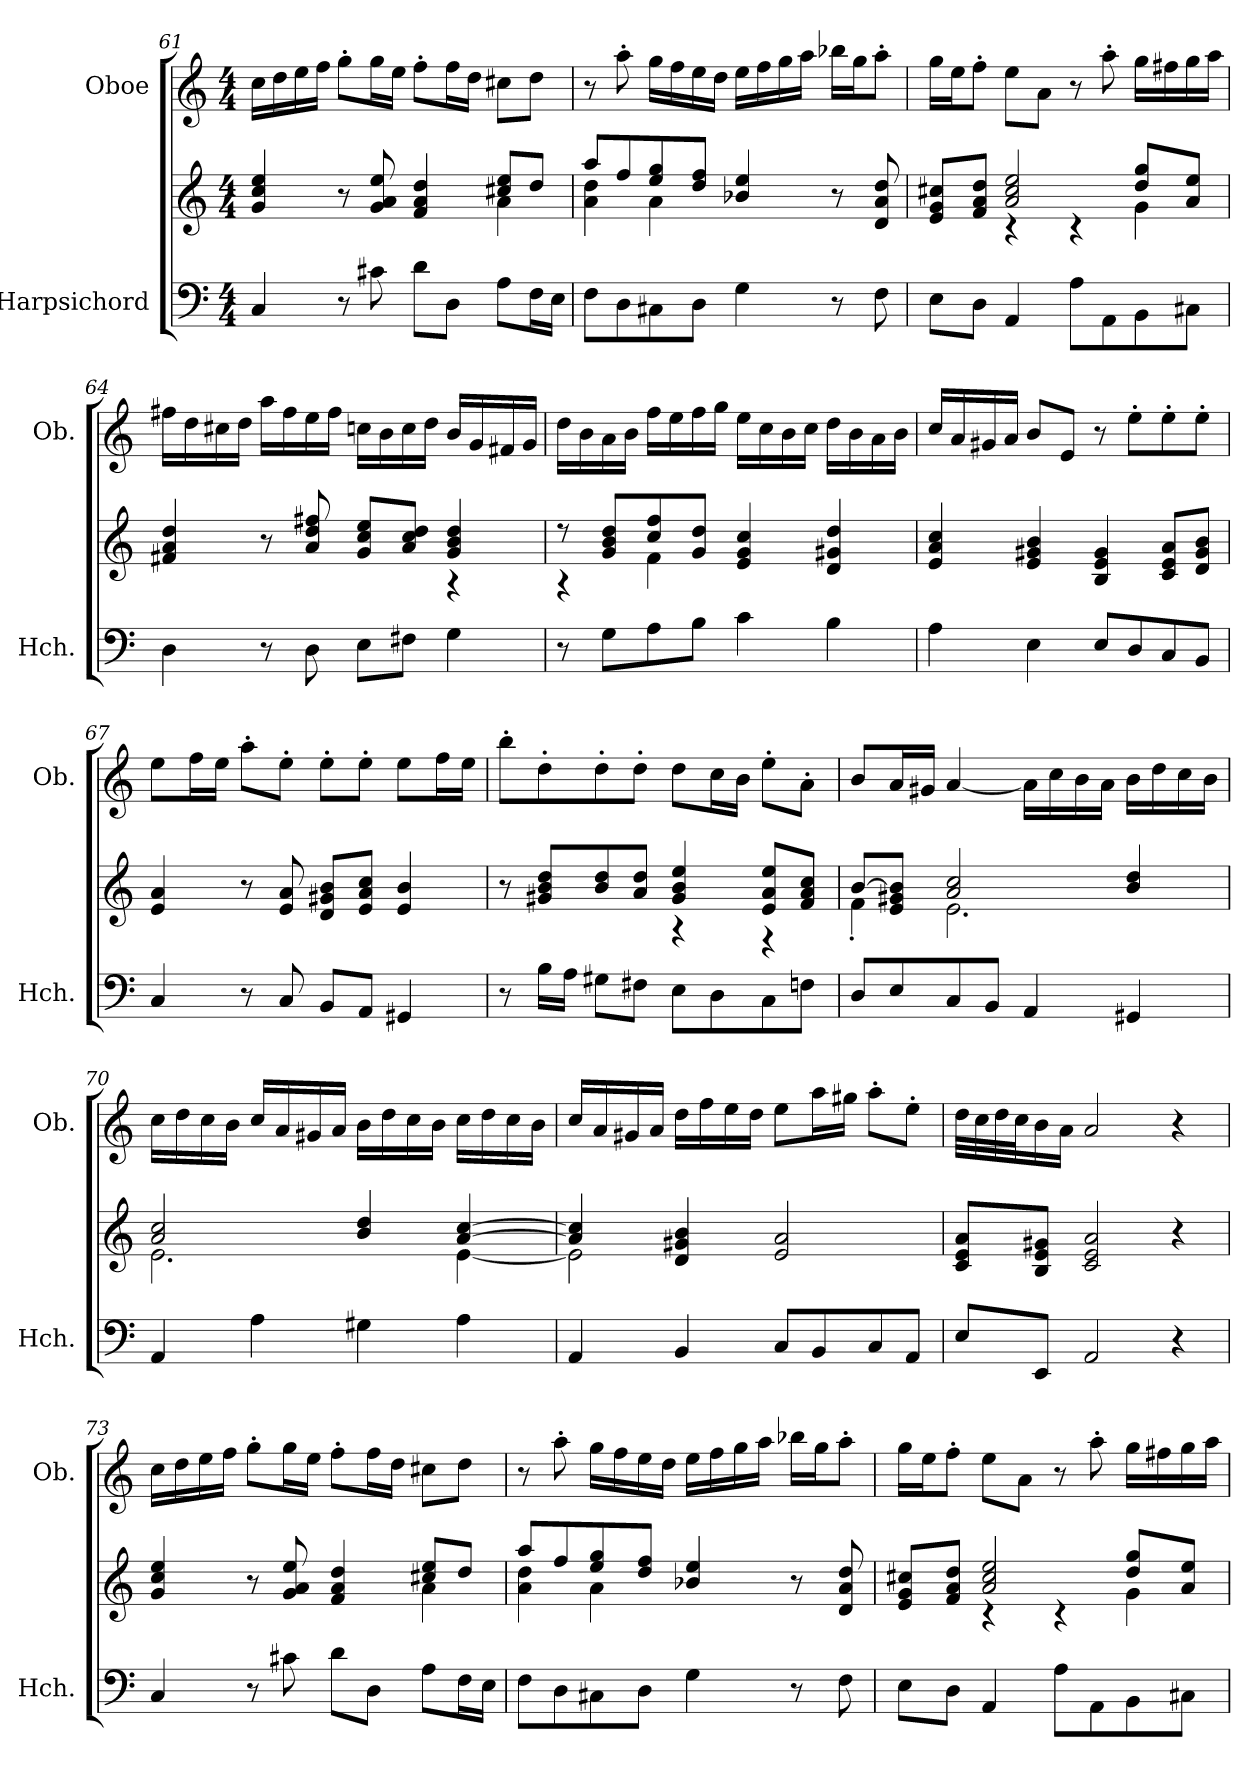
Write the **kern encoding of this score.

**kern	**kern	**kern
*part2	*part2	*part1
*staff3	*staff2	*staff1
*I"Harpsichord	*	*I"Oboe
*I'Hch.	*	*I'Ob.
!!LO:LB:g=z
*clefF4	*clefG2	*clefG2
*k[]	*k[]	*k[]
*M4/4	*M4/4	*M4/4
=61	=61	=61
*	*^	*
4C/	4g/ 4cc/ 4ee/	2.ryy	16cc\LL
.	.	.	16dd\
.	.	.	16ee\
.	.	.	16ff\JJ
8r	8r	.	8gg'\L
8c#X\	8g/ 8a/ 8ee/	.	16gg\L
.	.	.	16ee\JJ
8d\L	4f/ 4a/ 4dd/	.	8ff'\L
8D\J	.	.	16ff\L
.	.	.	16dd\JJ
8A\L	8cc#X/ 8ee/L	4a\	8cc#X\L
16F\L	8dd/J	.	8dd\J
16E\JJ	.	.	.
=62	=62	=62	=62
8F\L	8aa/L	4a\ 4dd\	8r
8D\	8ff/	.	8aa'\
8C#X\	8ee/ 8gg/	4a\	16gg\LL
.	.	.	16ff\
8D\J	8dd/ 8ff/J	.	16ee\
.	.	.	16dd\JJ
4G\	4b-X/ 4ee/	2ryy	16ee\LL
.	.	.	16ff\
.	.	.	16gg\
.	.	.	16aa\JJ
8r	8r	.	16bb-X\LL
.	.	.	16gg\J
8F\	8d/ 8a/ 8dd/	.	8aa'\J
=63	=63	=63	=63
8E\L	8e/ 8g/ 8cc#X/L	4ryy	16gg\LL
.	.	.	16ee\J
8D\J	8f/ 8a/ 8dd/J	.	8ff'\J
4AA/	2a/ 2cc#/ 2ee/	4r	8ee\L
.	.	.	8a\J
8A\L	.	4r	8r
8AA\	.	.	8aa'\
8BB\	8dd/ 8gg/L	4g\	16gg\LL
.	.	.	16ff#X\
8C#X\J	8a/ 8ee/J	.	16gg\
.	.	.	16aa\JJ
!!LO:LB:g=z
=64	=64	=64	=64
4D\	4f#X/ 4a/ 4dd/	2.ryy	16ff#X\LL
.	.	.	16dd\
.	.	.	16cc#X\
.	.	.	16dd\JJ
8r	8r	.	16aa\LL
.	.	.	16ff#\
8D\	8a/ 8dd/ 8ff#X/	.	16ee\
.	.	.	16ff#\JJ
8E\L	8g/ 8cc/ 8ee/L	.	16ccn\LL
.	.	.	16b\
8F#X\J	8a/ 8cc/ 8dd/J	.	16cc\
.	.	.	16dd\JJ
4G\	4g/ 4b/ 4dd/	4r	16b/LL
.	.	.	16g/
.	.	.	16f#X/
.	.	.	16g/JJ
=65	=65	=65	=65
8r	8r	4r	16dd\LL
.	.	.	16b\
8G\L	8g/ 8b/ 8dd/L	.	16a\
.	.	.	16b\JJ
8A\	8cc/ 8ff/	4f\	16ff\LL
.	.	.	16ee\
8B\J	8g/ 8dd/J	.	16ff\
.	.	.	16gg\JJ
4c\	4e/ 4g/ 4cc/	2ryy	16ee\LL
.	.	.	16cc\
.	.	.	16b\
.	.	.	16cc\JJ
4B\	4d/ 4g#X/ 4dd/	.	16dd\LL
.	.	.	16b\
.	.	.	16a\
.	.	.	16b\JJ
*	*v	*v	*
=66	=66	=66
4A\	4e/ 4a/ 4cc/	16cc/LL
.	.	16a/
.	.	16g#X/
.	.	16a/JJ
4E\	4e/ 4g#X/ 4b/	8b/L
.	.	8e/J
8E/L	4B/ 4e/ 4g#/	8r
8D/	.	8ee'\L
8C/	8c/ 8e/ 8a/L	8ee'\
8BB/J	8d/ 8g#/ 8b/J	8ee'\J
!!LO:LB:g=z
=67	=67	=67
4C/	4e/ 4a/	8ee\L
.	.	16ff\L
.	.	16ee\JJ
8r	8r	8aa'\L
8C/	8e/ 8a/	8ee'\J
8BB/L	8d/ 8g#X/ 8b/L	8ee'\L
8AA/J	8e/ 8a/ 8cc/J	8ee'\J
4GG#X/	4e/ 4b/	8ee\L
.	.	16ff\L
.	.	16ee\JJ
=68	=68	=68
*	*^	*
8r	8r	2ryy	8bb'\L
16B\LL	8g#X/ 8b/ 8dd/L	.	8dd'\
16A\JJ	.	.	.
8G#X\L	8b/ 8dd/	.	8dd'\
8F#X\J	8a/ 8dd/J	.	8dd'\J
8E\L	4g#/ 4b/ 4ee/	4r	8dd\L
8D\	.	.	16cc\L
.	.	.	16b\JJ
8C\	8e/ 8a/ 8ee/L	4r	8ee'\L
8Fn\J	8f/ 8a/ 8cc/J	.	8a'\J
=69	=69	=69	=69
8D/L	[8b/L	4f'\	8b/L
8E/	8e/ 8g#X/ 8b/]J	.	16a/L
.	.	.	16g#X/JJ
8C/	2a/ 2cc/	2.e\	[4a/
8BB/J	.	.	.
4AA/	.	.	16a\LL]
.	.	.	16cc\
.	.	.	16b\
.	.	.	16a\JJ
4GG#X/	4b/ 4dd/	.	16b\LL
.	.	.	16dd\
.	.	.	16cc\
.	.	.	16b\JJ
!!LO:PB:g=z
=70	=70	=70	=70
4AA/	2a/ 2cc/	2.e\	16cc\LL
.	.	.	16dd\
.	.	.	16cc\
.	.	.	16b\JJ
4A\	.	.	16cc/LL
.	.	.	16a/
.	.	.	16g#X/
.	.	.	16a/JJ
4G#X\	4b/ 4dd/	.	16b\LL
.	.	.	16dd\
.	.	.	16cc\
.	.	.	16b\JJ
4A\	[4a/ [4cc/	[4e\	16cc\LL
.	.	.	16dd\
.	.	.	16cc\
.	.	.	16b\JJ
=71	=71	=71	=71
4AA/	4a/] 4cc/]	2e\]	16cc/LL
.	.	.	16a/
.	.	.	16g#X/
.	.	.	16a/JJ
4BB/	4d/ 4g#X/ 4b/	.	16dd\LL
.	.	.	16ff\
.	.	.	16ee\
.	.	.	16dd\JJ
8C/L	2e/ 2a/	2ryy	8ee\L
8BB/	.	.	16aa\L
.	.	.	16gg#X\JJ
8C/	.	.	8aa'\L
8AA/J	.	.	8ee'\J
*	*v	*v	*
=72	=72	=72
8E/L	8c/ 8e/ 8a/L	32dd\LLL
.	.	32cc\
.	.	32dd\
.	.	32cc\J
8EE/J	8B/ 8e/ 8g#X/J	16b\
.	.	16a\JJ
2AA/	2c/ 2e/ 2a/	2a/
4r	4r	4r
!!LO:LB:g=z
=73	=73	=73
*	*^	*
4C/	4g/ 4cc/ 4ee/	2.ryy	16cc\LL
.	.	.	16dd\
.	.	.	16ee\
.	.	.	16ff\JJ
8r	8r	.	8gg'\L
8c#X\	8g/ 8a/ 8ee/	.	16gg\L
.	.	.	16ee\JJ
8d\L	4f/ 4a/ 4dd/	.	8ff'\L
8D\J	.	.	16ff\L
.	.	.	16dd\JJ
8A\L	8cc#X/ 8ee/L	4a\	8cc#X\L
16F\L	8dd/J	.	8dd\J
16E\JJ	.	.	.
=74	=74	=74	=74
8F\L	8aa/L	4a\ 4dd\	8r
8D\	8ff/	.	8aa'\
8C#X\	8ee/ 8gg/	4a\	16gg\LL
.	.	.	16ff\
8D\J	8dd/ 8ff/J	.	16ee\
.	.	.	16dd\JJ
4G\	4b-X/ 4ee/	2ryy	16ee\LL
.	.	.	16ff\
.	.	.	16gg\
.	.	.	16aa\JJ
8r	8r	.	16bb-X\LL
.	.	.	16gg\J
8F\	8d/ 8a/ 8dd/	.	8aa'\J
=75	=75	=75	=75
8E\L	8e/ 8g/ 8cc#X/L	4ryy	16gg\LL
.	.	.	16ee\J
8D\J	8f/ 8a/ 8dd/J	.	8ff'\J
4AA/	2a/ 2cc#/ 2ee/	4r	8ee\L
.	.	.	8a\J
8A\L	.	4r	8r
8AA\	.	.	8aa'\
8BB\	8dd/ 8gg/L	4g\	16gg\LL
.	.	.	16ff#X\
8C#X\J	8a/ 8ee/J	.	16gg\
.	.	.	16aa\JJ
*	*v	*v	*
=	=	=
*-	*-	*-
